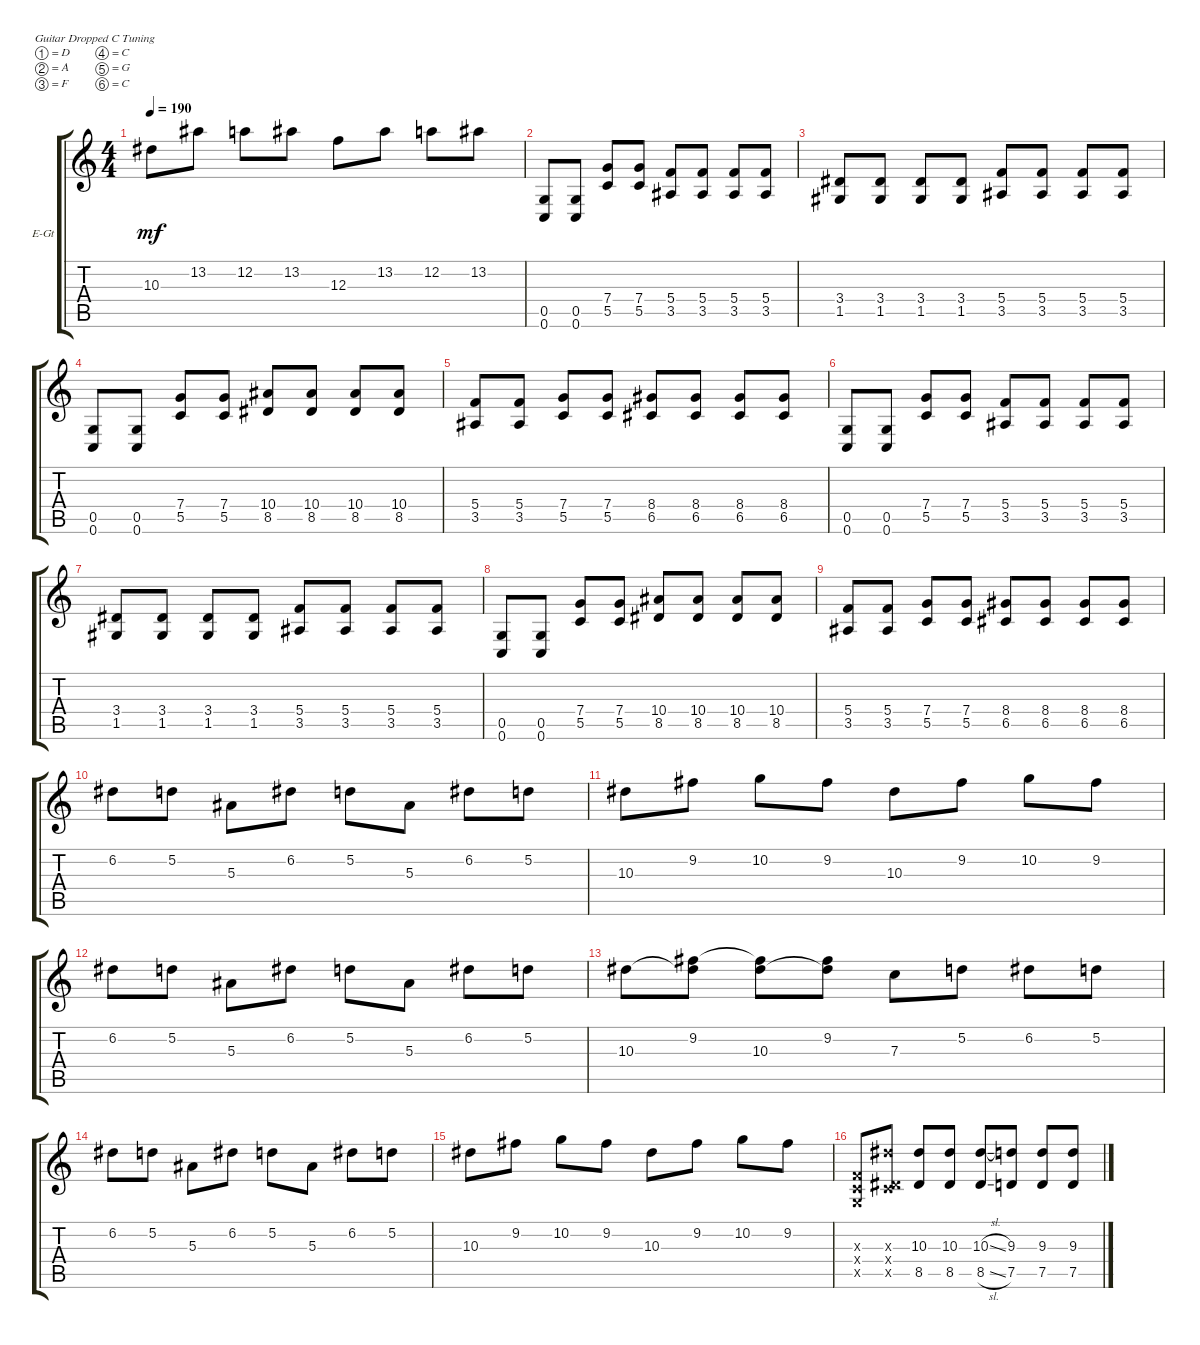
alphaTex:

\defaultSystemsLayout 4
\bracketExtendMode groupsimilarinstruments
\firstSystemTrackNameOrientation horizontal
\otherSystemsTrackNameOrientation horizontal
\track ("Electric Guitar" "E-Gt") {instrument distortionguitar}
\staff {score tabs}
\tuning (D4 A3 F3 C3 G2 C2)
\ts (4 4)
\tempo 190
\clef g2
\ks c
10.3.8{dy mf} 13.2.8 12.2.8 13.2.8 12.3.8 13.2.8 12.2.8 13.2.8 |
(0.6 0.5).8 (0.5 0.6).8 (5.5 7.4).8 (5.5 7.4).8 (3.5 5.4).8 (3.5 5.4).8 (3.5 5.4).8 (3.5 5.4).8 |
(1.5 3.4).8 (1.5 3.4).8 (1.5 3.4).8 (1.5 3.4).8 (3.5 5.4).8 (3.5 5.4).8 (3.5 5.4).8 (3.5 5.4).8 |
(0.6 0.5).8 (0.6 0.5).8 (5.5 7.4).8 (5.5 7.4).8 (8.5 10.4).8 (8.5 10.4).8 (8.5 10.4).8 (8.5 10.4).8 |
(3.5 5.4).8 (3.5 5.4).8 (5.5 7.4).8 (5.5 7.4).8 (6.5 8.4).8 (6.5 8.4).8 (6.5 8.4).8 (6.5 8.4).8 |
(0.6 0.5).8 (0.5 0.6).8 (5.5 7.4).8 (5.5 7.4).8 (3.5 5.4).8 (3.5 5.4).8 (3.5 5.4).8 (3.5 5.4).8 |
(1.5 3.4).8 (1.5 3.4).8 (1.5 3.4).8 (1.5 3.4).8 (3.5 5.4).8 (3.5 5.4).8 (3.5 5.4).8 (3.5 5.4).8 |
(0.6 0.5).8 (0.6 0.5).8 (5.5 7.4).8 (5.5 7.4).8 (8.5 10.4).8 (8.5 10.4).8 (8.5 10.4).8 (8.5 10.4).8 |
(3.5 5.4).8 (3.5 5.4).8 (5.5 7.4).8 (5.5 7.4).8 (6.5 8.4).8 (6.5 8.4).8 (6.5 8.4).8 (6.5 8.4).8 |
6.2.8 5.2.8 5.3.8 6.2.8 5.2.8 5.3.8 6.2.8 5.2.8 |
10.3.8 9.2.8 10.2.8 9.2.8 10.3.8 9.2.8 10.2.8 9.2.8 |
6.2.8 5.2.8 5.3.8 6.2.8 5.2.8 5.3.8 6.2.8 5.2.8 |
10.3.8 (9.2 10.3{t}).8 (10.3 9.2{t}).8 (9.2 10.3{t}).8 7.3.8 5.2.8 6.2.8 5.2.8 |
6.2.8 5.2.8 5.3.8 6.2.8 5.2.8 5.3.8 6.2.8 5.2.8 |
10.3.8 9.2.8 10.2.8 9.2.8 10.3.8 9.2.8 10.2.8 9.2.8 |
(0.5{x} 0.4{x} 0.3{x}).8 (8.5{x} 10.3{x} 0.4{x}).8 (8.5 10.3).8 (8.5 10.3).8 (8.5{sl} 10.3{sl}).8 (7.5 9.3).8 (7.5 9.3).8 (7.5 9.3).8
